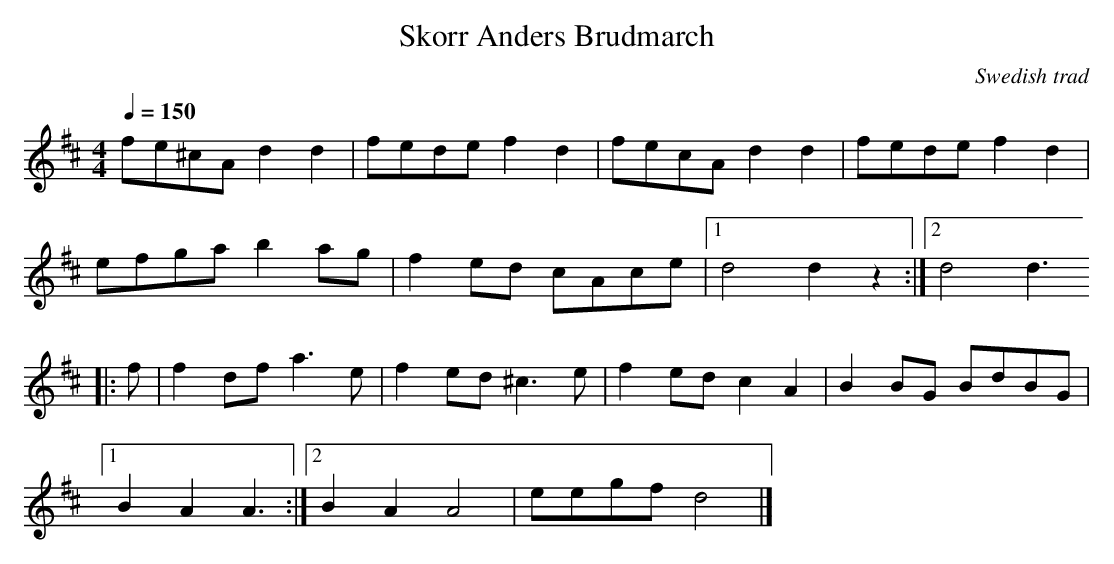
X:1
T:Skorr Anders Brudmarch
C:Swedish trad
Q:1/4=150
M:4/4
L:1/8
K:D
fe^cA d2d2|fede f2d2|fecA d2d2|fede f2d2|
efga b2ag|f2ed cAce|[1d4d2z2:|[2d4d3
|:f|f2df a3e|f2ed ^c3e|f2ed c2A2|B2BG BdBG|
[1B2A2A3:|[2B2A2A4|eegf d4|]
